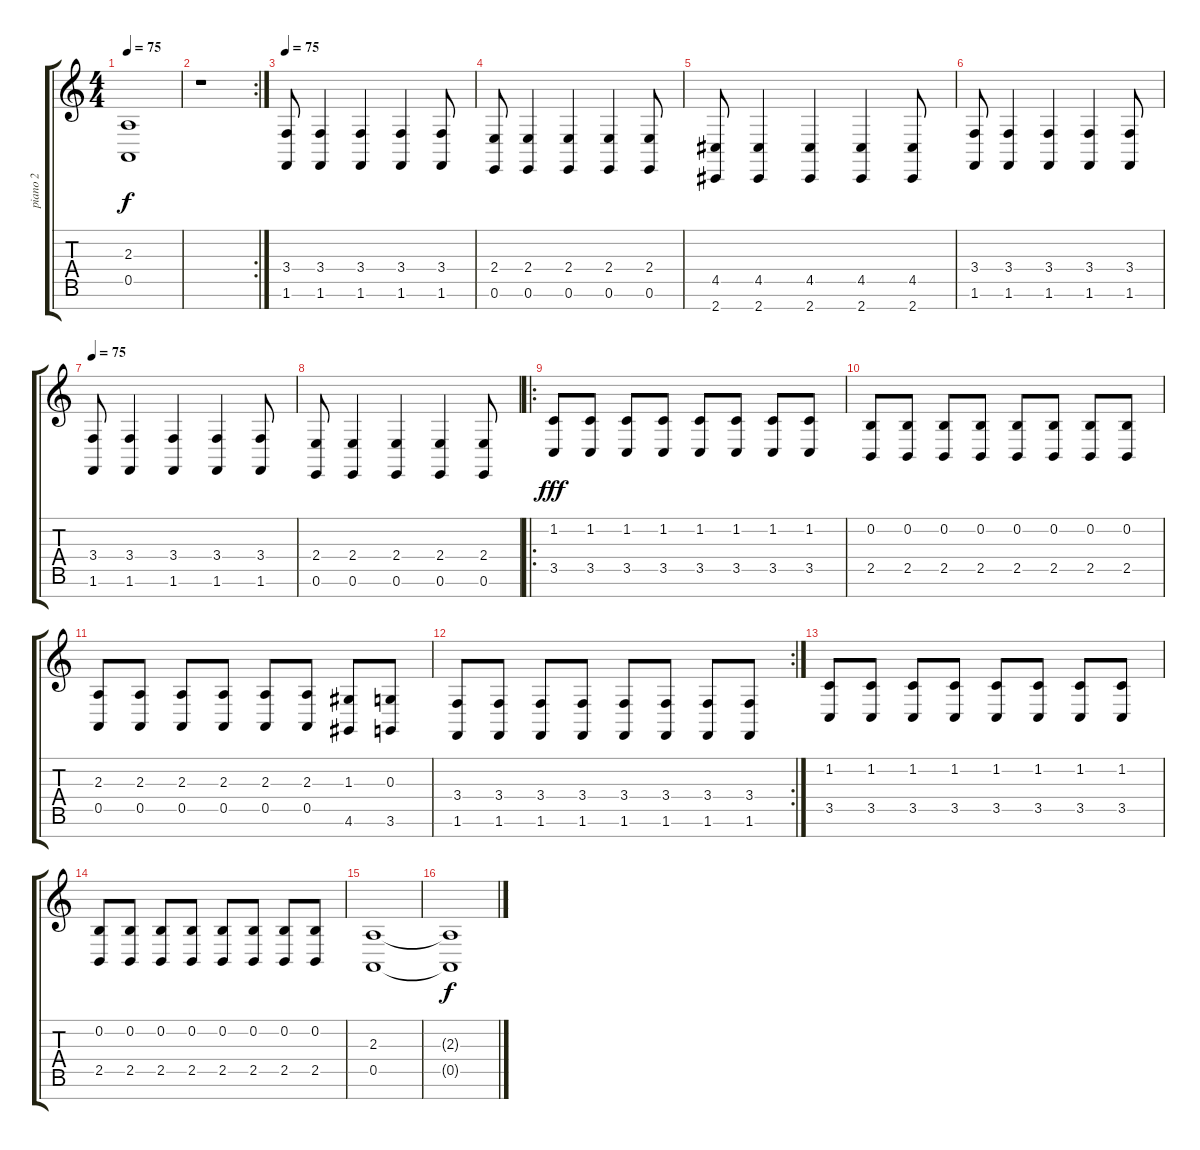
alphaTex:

\track ("piano 2" "piano 2") {instrument acousticgrandpiano}
\staff {score tabs}
\tuning (E4 B3 G3 D3 A2 E2 B1) {hide}
\ts (4 4)
\tempo 75
\clef g2
\ks c
(2.3 0.5).1{dy f} |
\rc 2
r.1 |
\tempo 75
(3.4 1.6).8 (3.4 1.6).4 (3.4 1.6).4 (3.4 1.6).4 (3.4 1.6).8 |
(2.4 0.6).8 (2.4 0.6).4 (2.4 0.6).4 (2.4 0.6).4 (2.4 0.6).8 |
(4.5 2.7).8 (4.5 2.7).4 (4.5 2.7).4 (4.5 2.7).4 (4.5 2.7).8 |
(3.4 1.6).8 (3.4 1.6).4 (3.4 1.6).4 (3.4 1.6).4 (3.4 1.6).8 |
\tempo 75
(3.4 1.6).8 (3.4 1.6).4 (3.4 1.6).4 (3.4 1.6).4 (3.4 1.6).8 |
(2.4 0.6).8 (2.4 0.6).4 (2.4 0.6).4 (2.4 0.6).4 (2.4 0.6).8 |
\ro
(1.2 3.5).8{dy fff} (1.2 3.5).8 (1.2 3.5).8 (1.2 3.5).8 (1.2 3.5).8 (1.2 3.5).8 (1.2 3.5).8 (1.2 3.5).8 |
(0.2 2.5).8 (0.2 2.5).8 (0.2 2.5).8 (0.2 2.5).8 (0.2 2.5).8 (0.2 2.5).8 (0.2 2.5).8 (0.2 2.5).8 |
(2.3 0.5).8 (2.3 0.5).8 (2.3 0.5).8 (2.3 0.5).8 (2.3 0.5).8 (2.3 0.5).8 (1.3 4.6).8 (0.3 3.6).8 |
\rc 2
(3.4 1.6).8 (3.4 1.6).8 (3.4 1.6).8 (3.4 1.6).8 (3.4 1.6).8 (3.4 1.6).8 (3.4 1.6).8 (3.4 1.6).8 |
(1.2 3.5).8 (1.2 3.5).8 (1.2 3.5).8 (1.2 3.5).8 (1.2 3.5).8 (1.2 3.5).8 (1.2 3.5).8 (1.2 3.5).8 |
(0.2 2.5).8 (0.2 2.5).8 (0.2 2.5).8 (0.2 2.5).8 (0.2 2.5).8 (0.2 2.5).8 (0.2 2.5).8 (0.2 2.5).8 |
(2.3 0.5).1 |
(2.3{t} 0.5{t}).1{dy f}
